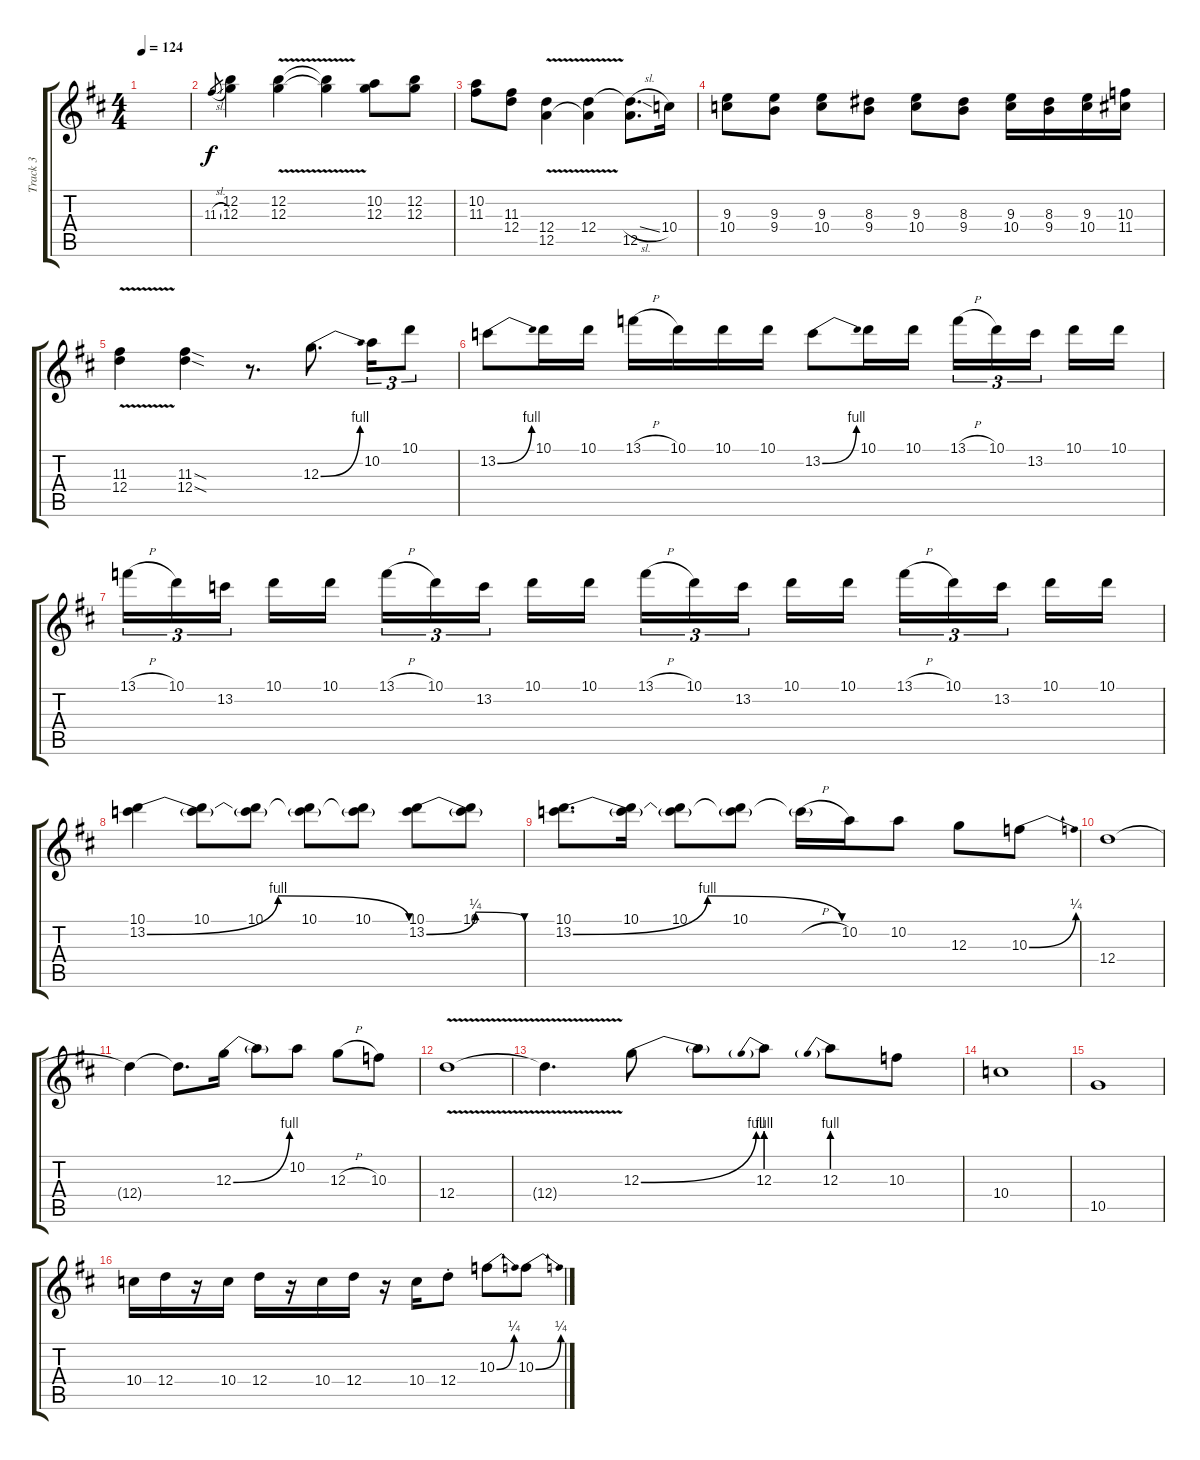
\track ("Track 3" "Track 3") {instrument overdrivenguitar}
\staff {score tabs}
\tuning (E4 B3 G3 D3 A2 E2) {hide}
\ts (4 4)
\tempo 124
\clef g2
\ks d
|
11.3{sl}.8{gr} (12.2 12.3).4 (12.2{v} 12.3).4 (12.2{t} 12.3{t}).4 (10.2 12.3).8 (12.2 12.3).8 |
(10.2 11.3).8 (11.3 12.4).8 (12.4 12.5{v}).4 (12.4 12.5{t}).4 (12.4{sl t} 12.5).8{d} 10.4.16 |
(9.3 10.4).8 (9.3 9.4).8 (9.3 10.4).8 (8.3 9.4).8 (9.3 10.4).8 (8.3 9.4).8 (9.3 10.4).16 (8.3 9.4).16 (9.3 10.4).16 (10.3 11.4).16 |
(11.3 12.4{v}).4 (11.3{sod} 12.4{sod}).4 r.8{d} 12.3{be (bend 0 0 60 4)}.8{d} 10.2.16{tu (3 2)} 10.1.8{tu (3 2)} |
13.2{be (bend 0 0 60 4)}.8 10.1.16 10.1.16 13.1{h}.16 10.1.16 10.1.16 10.1.16 13.2{be (bend 0 0 60 4)}.8 10.1.16 10.1.16 13.1{h}.16{tu (3 2)} 10.1.16{tu (3 2)} 13.2.16{tu (3 2) beam splitsecondary} 10.1.16 10.1.16 |
13.1{h}.16{tu (3 2)} 10.1.16{tu (3 2)} 13.2.16{tu (3 2) beam splitsecondary} 10.1.16 10.1.16 13.1{h}.16{tu (3 2)} 10.1.16{tu (3 2)} 13.2.16{tu (3 2) beam splitsecondary} 10.1.16 10.1.16 13.1{h}.16{tu (3 2)} 10.1.16{tu (3 2)} 13.2.16{tu (3 2) beam splitsecondary} 10.1.16 10.1.16 13.1{h}.16{tu (3 2)} 10.1.16{tu (3 2)} 13.2.16{tu (3 2) beam splitsecondary} 10.1.16 10.1.16 |
(10.1 13.2{be (bendrelease 0 0 10 4 50 4 60 0)}).4 (10.1 13.2{t}).8 (10.1 13.2{t}).8 (10.1 13.2{t}).8 (10.1 13.2{t}).8 (10.1 13.2{be (bendrelease 0 0 10 1 50 1 60 0)}).8 (10.1 13.2{t}).8 |
(10.1 13.2{be (bendrelease 0 0 10 4 50 4 60 0)}).8{d} (10.1 13.2{t}).16 (10.1 13.2{t}).8 (10.1 13.2{t}).8 13.2{h t}.16 10.2.16 10.2.8 12.3.8 10.3{be (bend 0 0 60 1)}.8 |
12.4.1 |
12.4{t}.4 12.4{t}.8{d} 12.3{be (bend 0 0 60 4)}.16 12.3{t}.8 10.2.8 12.3{h}.8 10.3.8 |
12.4{v}.1 |
12.4{t}.4{d} 12.3{be (bend 0 0 60 4)}.8 12.3{t}.8 12.3{be (prebend 0 4 60 4)}.8 12.3{be (prebend 0 4 60 4)}.8 10.3.8 |
10.4.1 |
10.5.1 |
10.4.16 12.4.16 r.16 10.4.16 12.4.16 r.16 10.4.16 12.4.16 r.16 10.4.16 12.4{st}.8 10.3{be (bend 0 0 60 1)}.8 10.3{be (bend 0 0 60 1)}.8
